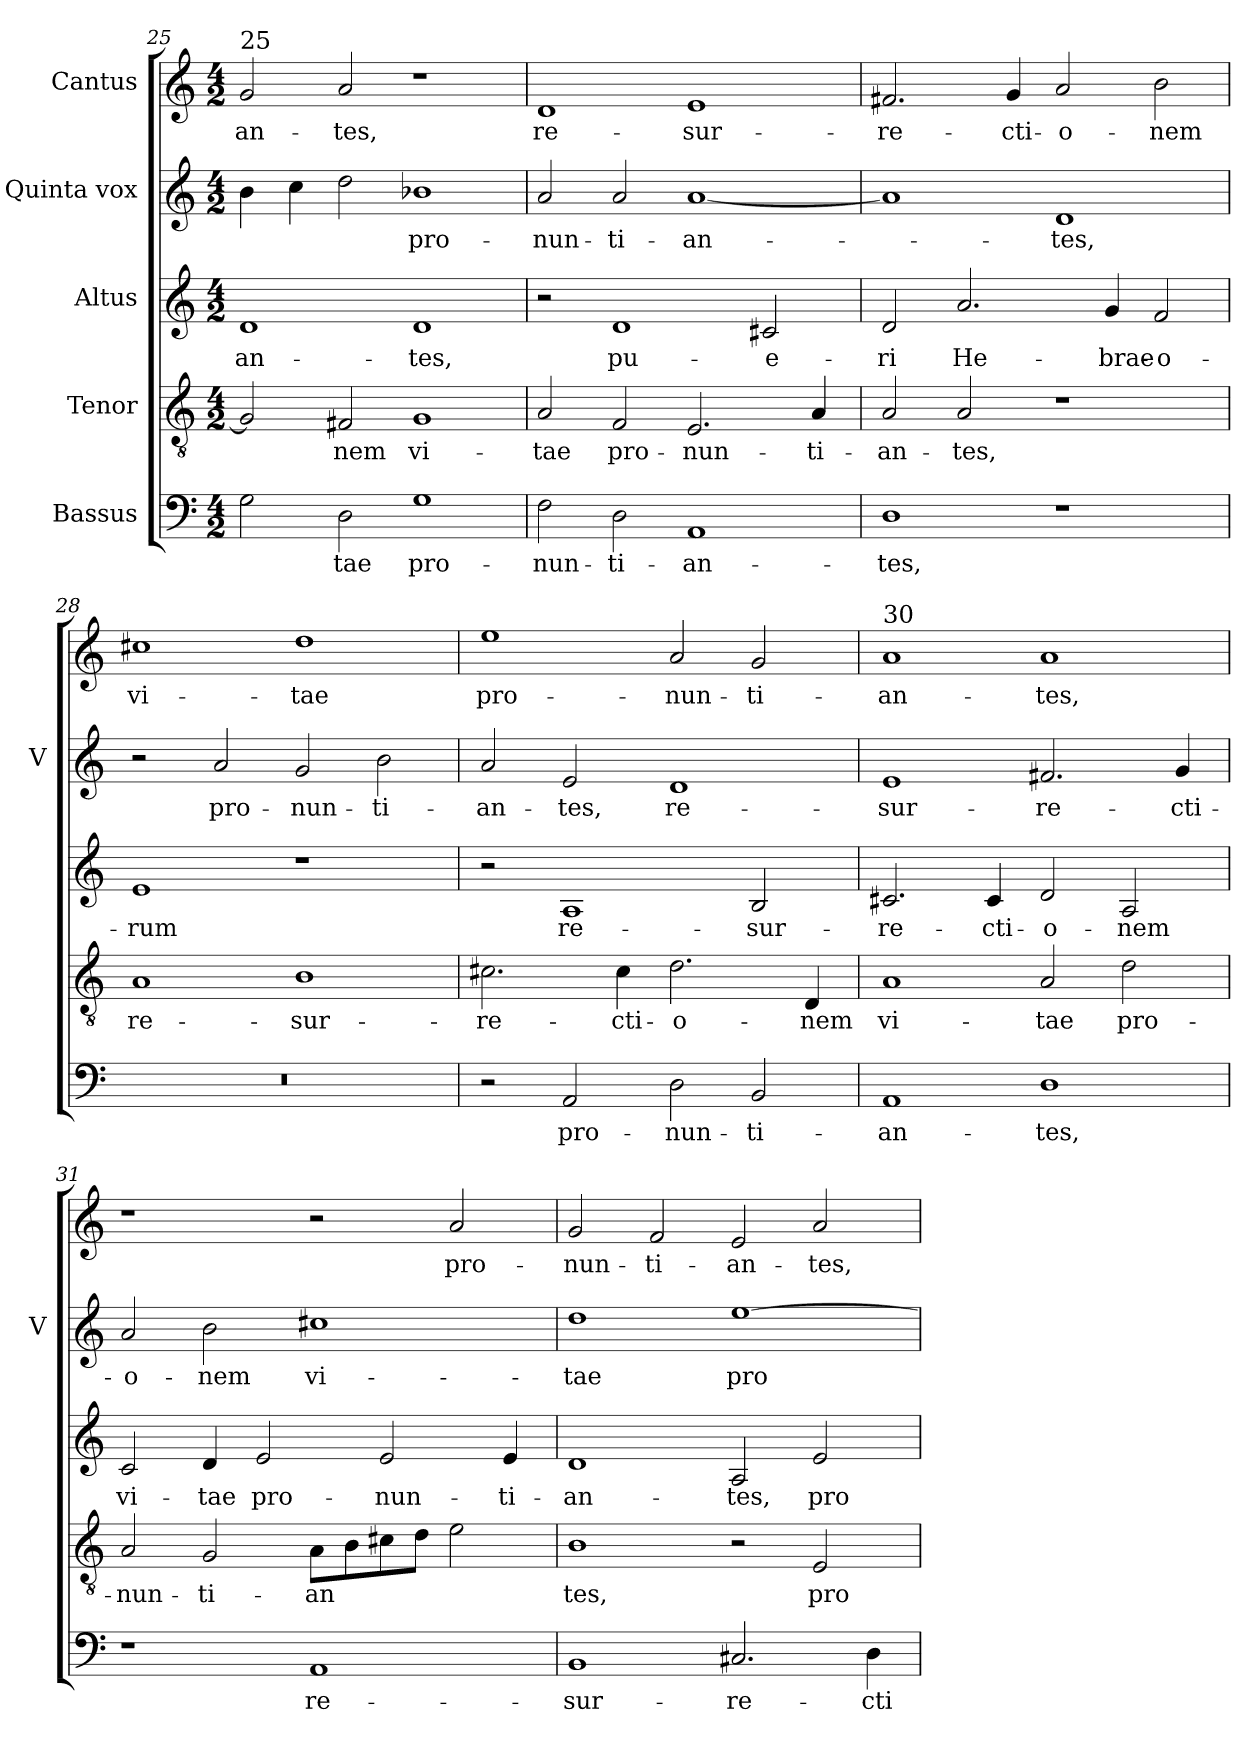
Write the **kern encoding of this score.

**kern	**text	**kern	**text	**kern	**text	**kern	**text	**kern	**text
*part5	*part5	*part4	*part4	*part3	*part3	*part2	*part2	*part1	*part1
*staff5	*staff5	*staff4	*staff4	*staff3	*staff3	*staff2	*staff2	*staff1	*staff1
*I"Bassus	*	*I"Tenor	*	*I"Altus	*	*I"Quinta vox	*	*I"Cantus	*
*	*	*	*	*	*	*I'V	*	*	*
!!LO:PB:g=z
*clefF4	*	*clefGv2	*	*clefG2	*	*clefG2	*	*clefG2	*
*k[]	*	*k[]	*	*k[]	*	*k[]	*	*k[]	*
*M4/2	*	*M4/2	*	*M4/2	*	*M4/2	*	*M4/2	*
=25	=25	=25	=25	=25	=25	=25	=25	=25	=25
!	!	!	!	!	!	!	!	!LO:TX:a:t=25	!
!	!LO:LY:b	!	!LO:LY:b	!	!LO:LY:b	!	!	!	!LO:LY:b
2G\	-	2G/]	-	1d	an-	4b\	.	2g/	an-
.	.	.	.	.	.	4cc\	.	.	.
!	!LO:LY:b	!	!LO:LY:b	!	!	!	!	!	!LO:LY:b
2D\	tae	2F#X/	nem	.	.	2dd\	.	2a/	tes,
!	!LO:LY:b	!	!LO:LY:b	!	!LO:LY:b	!	!LO:LY:b	!	!
1G	pro-	1G	vi-	1d	tes,	1b-X	pro-	1r	.
=26	=26	=26	=26	=26	=26	=26	=26	=26	=26
!	!LO:LY:b	!	!LO:LY:b	!	!	!	!LO:LY:b	!	!LO:LY:b
2F\	nun-	2A/	tae	2r	.	2a/	nun-	1d	re-
!	!LO:LY:b	!	!LO:LY:b	!	!LO:LY:b	!	!LO:LY:b	!	!
2D\	ti-	2F/	pro-	1d	pu-	2a/	ti-	.	.
!	!LO:LY:b	!	!LO:LY:b	!	!	!	!LO:LY:b	!	!LO:LY:b
1AA	an-	2.E/	nun-	.	.	[1a	an-	1e	sur-
!	!	!	!	!	!LO:LY:b	!	!	!	!
.	.	.	.	2c#X/	e-	.	.	.	.
!	!	!	!LO:LY:b	!	!	!	!	!	!
.	.	4A/	ti-	.	.	.	.	.	.
=27	=27	=27	=27	=27	=27	=27	=27	=27	=27
!	!LO:LY:b	!	!LO:LY:b	!	!LO:LY:b	!	!	!	!LO:LY:b
1D	tes,	2A/	an-	2d/	ri	1a]	.	2.f#X/	re-
!	!	!	!LO:LY:b	!	!LO:LY:b	!	!	!	!
.	.	2A/	tes,	2.a/	He-	.	.	.	.
!	!	!	!	!	!	!	!	!	!LO:LY:b
.	.	.	.	.	.	.	.	4g/	cti-
!	!	!	!	!	!	!	!LO:LY:b	!	!LO:LY:b
1r	.	1r	.	.	.	1d	tes,	2a/	o-
!	!	!	!	!	!LO:LY:b	!	!	!	!
.	.	.	.	4g/	brae-	.	.	.	.
!	!	!	!	!	!LO:LY:b	!	!	!	!LO:LY:b
.	.	.	.	2f/	o-	.	.	2b\	nem
=28	=28	=28	=28	=28	=28	=28	=28	=28	=28
!	!	!	!LO:LY:b	!	!LO:LY:b	!	!	!	!LO:LY:b
0r	.	1A	re-	1e	rum	2r	.	1cc#X	vi-
!	!	!	!	!	!	!	!LO:LY:b	!	!
.	.	.	.	.	.	2a/	pro-	.	.
!	!	!	!LO:LY:b	!	!	!	!LO:LY:b	!	!LO:LY:b
.	.	1B	sur-	1r	.	2g/	nun-	1dd	tae
!	!	!	!	!	!	!	!LO:LY:b	!	!
.	.	.	.	.	.	2b\	ti-	.	.
=29	=29	=29	=29	=29	=29	=29	=29	=29	=29
!	!	!	!LO:LY:b	!	!	!	!LO:LY:b	!	!LO:LY:b
2r	.	2.c#X\	re-	2r	.	2a/	an-	1ee	pro-
!	!LO:LY:b	!	!	!	!LO:LY:b	!	!LO:LY:b	!	!
2AA/	pro-	.	.	1A	re-	2e/	tes,	.	.
!	!	!	!LO:LY:b	!	!	!	!	!	!
.	.	4c#\	cti-	.	.	.	.	.	.
!	!LO:LY:b	!	!LO:LY:b	!	!	!	!LO:LY:b	!	!LO:LY:b
2D\	nun-	2.d\	o-	.	.	1d	re-	2a/	nun-
!	!LO:LY:b	!	!	!	!LO:LY:b	!	!	!	!LO:LY:b
2BB/	ti-	.	.	2B/	sur-	.	.	2g/	ti-
!	!	!	!LO:LY:b	!	!	!	!	!	!
.	.	4D/	nem	.	.	.	.	.	.
!!LO:LB:g=z
=30	=30	=30	=30	=30	=30	=30	=30	=30	=30
!	!	!	!	!	!	!	!	!LO:TX:a:t=30	!
!	!LO:LY:b	!	!LO:LY:b	!	!LO:LY:b	!	!LO:LY:b	!	!LO:LY:b
1AA	an-	1A	vi-	2.c#X/	re-	1e	sur-	1a	an-
!	!	!	!	!	!LO:LY:b	!	!	!	!
.	.	.	.	4c#/	cti-	.	.	.	.
!	!LO:LY:b	!	!LO:LY:b	!	!LO:LY:b	!	!LO:LY:b	!	!LO:LY:b
1D	tes,	2A/	tae	2d/	o-	2.f#X/	re-	1a	tes,
!	!	!	!LO:LY:b	!	!LO:LY:b	!	!	!	!
.	.	2d\	pro-	2A/	nem	.	.	.	.
!	!	!	!	!	!	!	!LO:LY:b	!	!
.	.	.	.	.	.	4g/	cti-	.	.
=31	=31	=31	=31	=31	=31	=31	=31	=31	=31
!	!	!	!LO:LY:b	!	!LO:LY:b	!	!LO:LY:b	!	!
1r	.	2A/	nun-	2c/	vi-	2a/	o-	1r	.
!	!	!	!LO:LY:b	!	!LO:LY:b	!	!LO:LY:b	!	!
.	.	2G/	ti-	4d/	tae	2b\	nem	.	.
!	!	!	!	!	!LO:LY:b	!	!	!	!
.	.	.	.	2e/	pro-	.	.	.	.
!	!LO:LY:b	!	!LO:LY:b	!	!	!	!LO:LY:b	!	!
1AA	re-	8A\L	an	.	.	1cc#X	vi-	2r	.
.	.	8B\	.	.	.	.	.	.	.
!	!	!	!	!	!LO:LY:b	!	!	!	!
.	.	8c#X\	.	2e/	nun-	.	.	.	.
.	.	8d\J	.	.	.	.	.	.	.
!	!	!	!	!	!	!	!	!	!LO:LY:b
.	.	2e\	.	.	.	.	.	2a/	pro-
!	!	!	!	!	!LO:LY:b	!	!	!	!
.	.	.	.	4e/	ti-	.	.	.	.
=32	=32	=32	=32	=32	=32	=32	=32	=32	=32
!	!LO:LY:b	!	!LO:LY:b	!	!LO:LY:b	!	!LO:LY:b	!	!LO:LY:b
1BB	sur-	1B	tes,	1d	an-	1dd	tae	2g/	nun-
!	!	!	!	!	!	!	!	!	!LO:LY:b
.	.	.	.	.	.	.	.	2f/	ti-
!	!LO:LY:b	!	!	!	!LO:LY:b	!	!LO:LY:b	!	!LO:LY:b
2.C#X/	re-	2r	.	2A/	tes,	[1ee	pro-	2e/	an-
!	!	!	!LO:LY:b	!	!LO:LY:b	!	!	!	!LO:LY:b
.	.	2E/	pro-	2e/	pro-	.	.	2a/	tes,
!	!LO:LY:b	!	!	!	!	!	!	!	!
4D\	cti-	.	.	.	.	.	.	.	.
=	=	=	=	=	=	=	=	=	=
*-	*-	*-	*-	*-	*-	*-	*-	*-	*-
